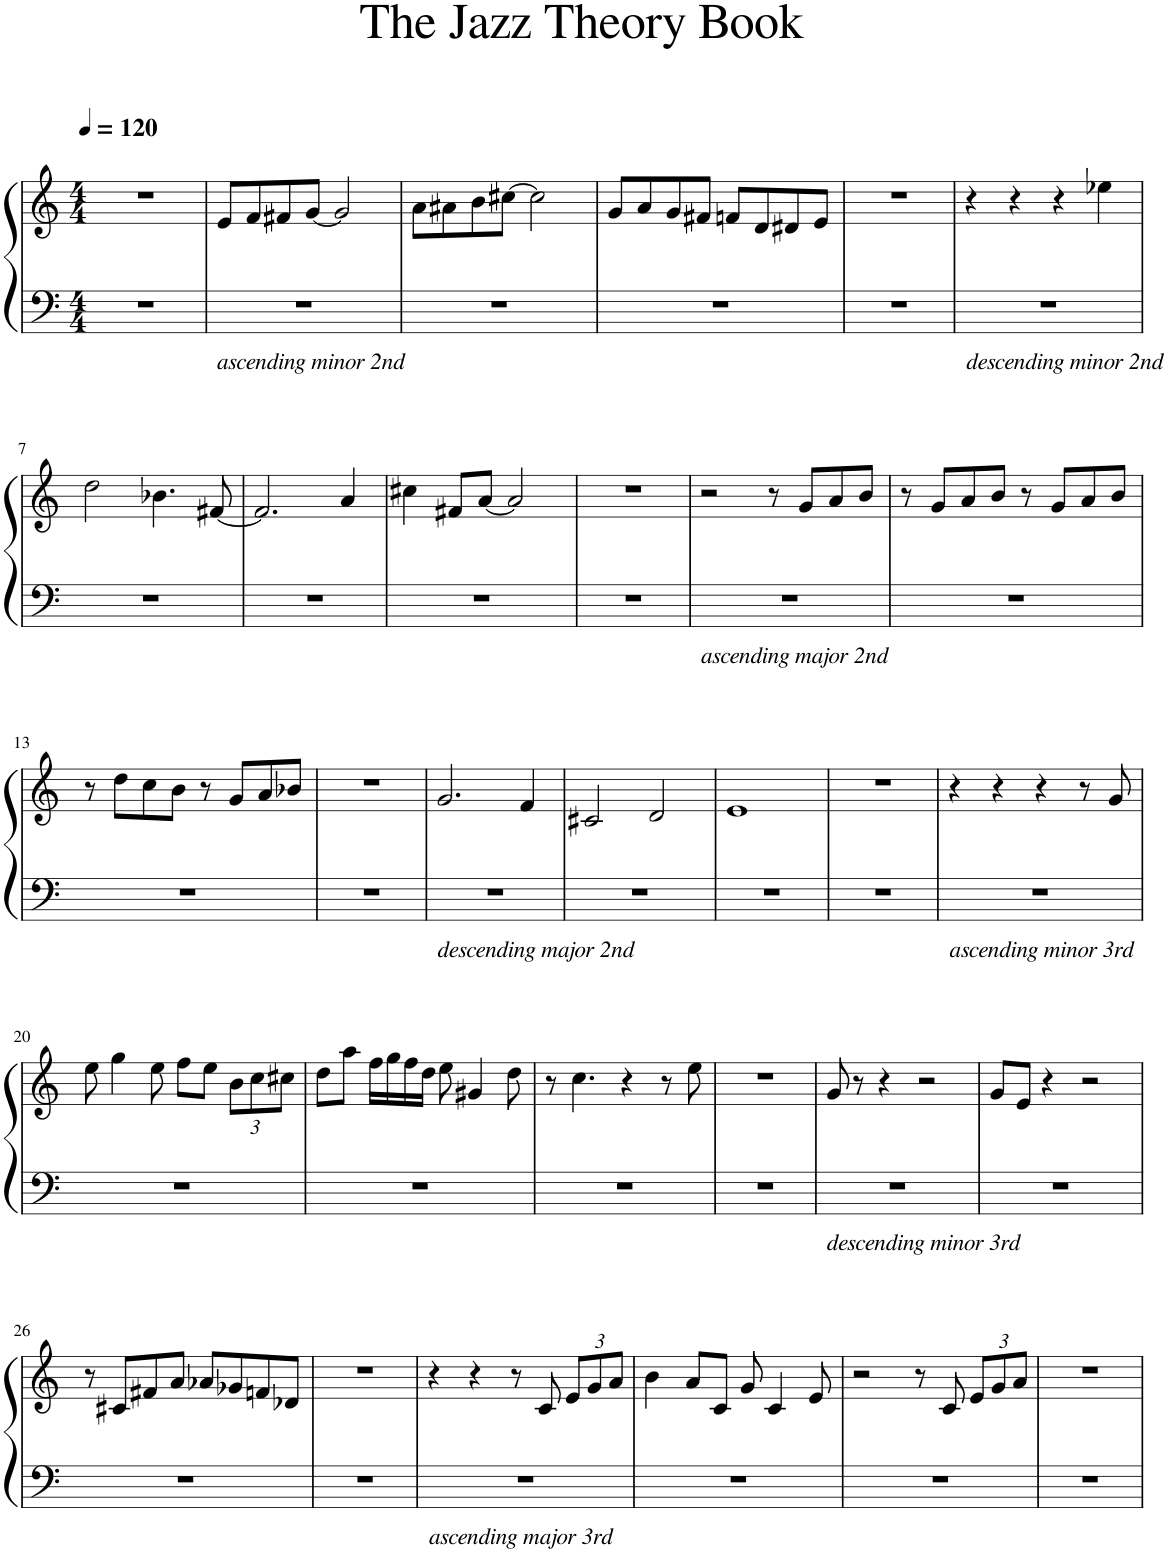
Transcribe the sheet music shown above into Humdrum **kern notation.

**kern	**kern
*part1	*part1
*staff2	*staff1
*I"钢琴	*
*clefF4	*clefG2
*k[]	*k[]
*M4/4	*M4/4
*MM120	*MM120
=1	=1
1r	1r
=2	=2
!LO:TX:b:i:t=ascending minor 2nd	!
1r	8e/L
.	8f/
.	8f#X/
.	[8g/J
.	2g/]
=3	=3
1r	8a\L
.	8a#X\
.	8b\
.	[8cc#X\J
.	2cc#\]
=4	=4
1r	8g/L
.	8a/
.	8g/
.	8f#X/J
.	8fn/L
.	8d/
.	8d#X/
.	8e/J
=5	=5
*k[]	*k[]
1r	1r
=6	=6
!LO:TX:b:i:t=descending minor 2nd	!
1r	4r
.	4r
.	4r
.	4ee-X\
!!LO:LB:g=z
=7	=7
1r	2dd\
.	4.b-X\
.	[8f#X/
=8	=8
1r	2.f#/]
.	4a/
=9	=9
1r	4cc#X\
.	8f#X/L
.	[8a/J
.	2a/]
=10	=10
*k[]	*k[]
1r	1r
=11	=11
!LO:TX:b:i:t=ascending major 2nd	!
1r	2r
.	8r
.	8g/L
.	8a/
.	8b/J
=12	=12
1r	8r
.	8g/L
.	8a/
.	8b/J
.	8r
.	8g/L
.	8a/
.	8b/J
!!LO:LB:g=z
=13	=13
1r	8r
.	8dd\L
.	8cc\
.	8b\J
.	8r
.	8g/L
.	8a/
.	8b-X/J
=14	=14
1r	1r
=15	=15
!LO:TX:b:i:t=descending major 2nd	!
1r	2.g/
.	4f/
=16	=16
1r	2c#X/
.	2d/
=17	=17
1r	1e
=18	=18
1r	1r
=19	=19
!LO:TX:b:i:t=ascending minor 3rd	!
1r	4r
.	4r
.	4r
.	8r
.	8g/
!!LO:LB:g=z
=20	=20
1r	8ee\
.	4gg\
.	8ee\
.	8ff\L
.	8ee\J
*	*Xbrackettup
.	12b\L
.	12cc\
.	12cc#X\J
=21	=21
1r	8dd\L
.	8aa\J
.	16ff\LL
.	16gg\
.	16ff\
.	16dd\JJ
.	8ee\
.	4g#X/
.	8dd\
=22	=22
1r	8r
.	4.cc\
.	4r
.	8r
.	8ee\
=23	=23
1r	1r
=24	=24
!LO:TX:b:i:t=descending minor 3rd	!
1r	8g/
.	8r
.	4r
.	2r
=25	=25
1r	8g/L
.	8e/J
.	4r
.	2r
!!LO:LB:g=z
=26	=26
1r	8r
.	8c#X/L
.	8f#X/
.	8a/J
.	8a-X/L
.	8g-X/
.	8fn/
.	8d-X/J
=27	=27
1r	1r
=28	=28
!LO:TX:b:i:t=ascending major 3rd	!
1r	4r
.	4r
.	8r
.	8c/
.	12e/L
.	12g/
.	12a/J
=29	=29
1r	4b\
.	8a/L
.	8c/J
.	8g/
.	4c/
.	8e/
=30	=30
1r	2r
.	8r
.	8c/
.	12e/L
.	12g/
.	12a/J
=31	=31
1r	1r
=	=
*-	*-
